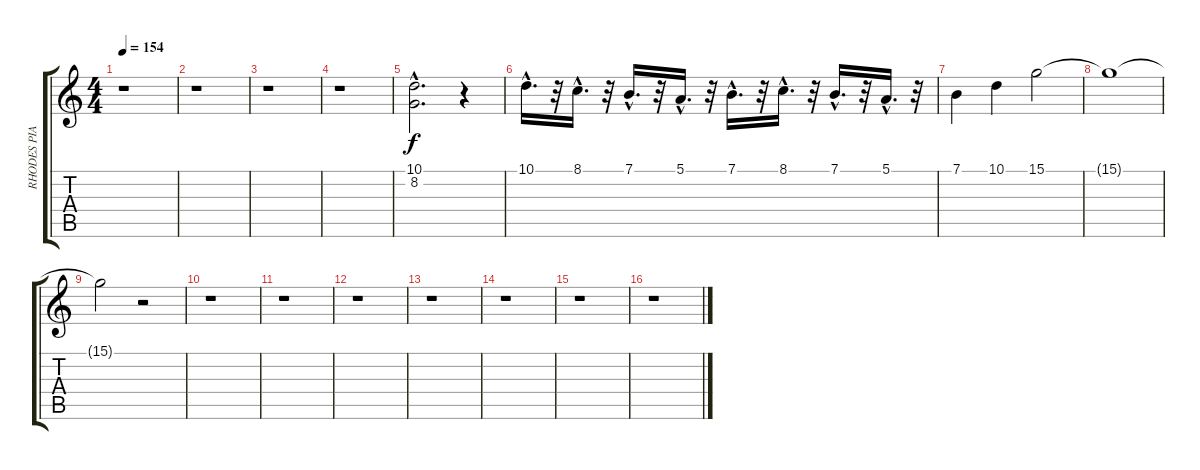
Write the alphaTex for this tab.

\track ("RHODES PIANO" "RHODES PIA") {instrument electricpiano1}
\staff {score tabs}
\tuning (E4 B3 G3 D3 A2 E2) {hide}
\ts (4 4)
\tempo 154
\clef g2
\ks c
r.1{dy f} |
r.1 |
r.1 |
r.1 |
(10.1{hac} 8.2{hac}).2{d} r.4 |
10.1{hac}.16{d} r.32 8.1{hac}.16{d} r.32 7.1{hac}.16{d} r.32 5.1{hac}.16{d} r.32 7.1{hac}.16{d} r.32 8.1{hac}.16{d} r.32 7.1{hac}.16{d} r.32 5.1{hac}.16{d} r.32 |
7.1.4 10.1.4 15.1.2 |
15.1{t}.1 |
15.1{t}.2 r.2 |
r.1 |
r.1 |
r.1 |
r.1 |
r.1 |
r.1 |
r.1
